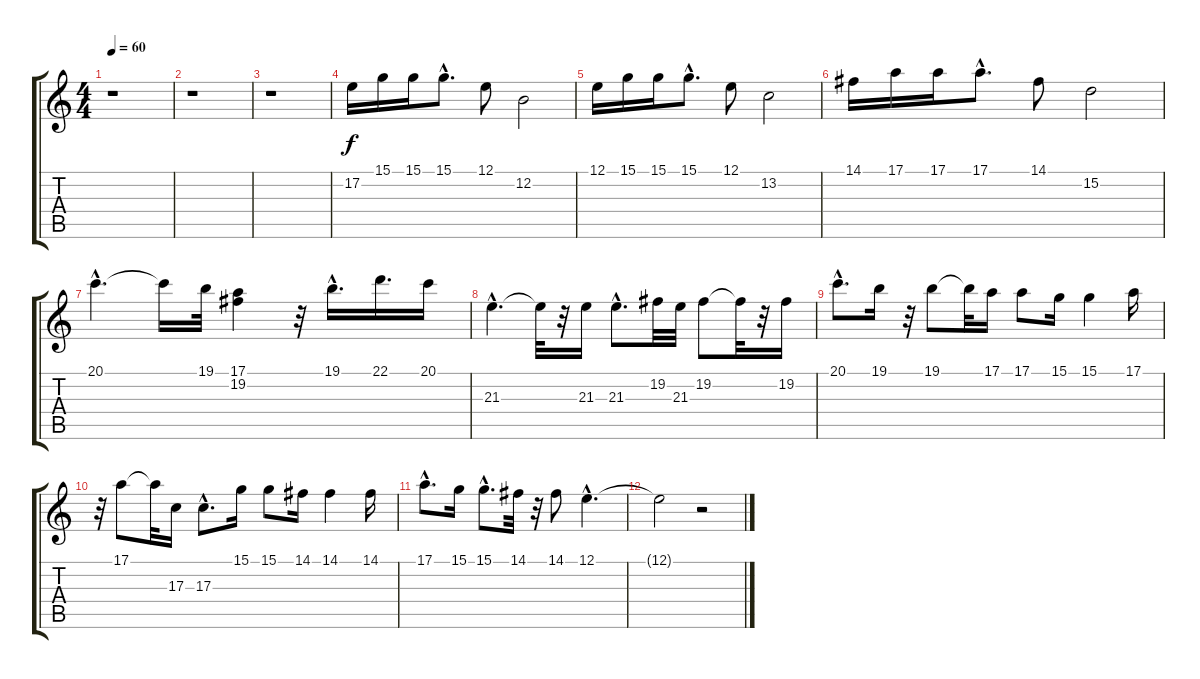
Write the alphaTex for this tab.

\track "" {instrument panflute}
\staff {score tabs}
\tuning (E4 B3 G3 D3 A2 E2) {hide}
\ts (4 4)
\tempo 60
\clef g2
\ks c
r.1{dy f} |
r.1 |
r.1 |
17.2.16 15.1.16 15.1.16 15.1{hac}.8{d} 12.1.8 12.2.2 |
12.1.16 15.1.16 15.1.16 15.1{hac}.8{d} 12.1.8 13.2.2 |
14.1.16 17.1.16 17.1.16 17.1{hac}.8{d} 14.1.8 15.2.2 |
20.1{hac}.4{d} 20.1{t}.16 19.1.32 (17.1 19.2).4 r.32 19.1{hac}.16{d} 22.1.16{d} 20.1.16 |
21.3{hac}.4{d} 21.3{t}.32 r.32 21.3.16 21.3{hac}.8{d} 19.2.32 21.3.32 19.2.8 19.2{t}.32 r.32 19.2.16 |
20.1{hac}.8{d} 19.1.16 r.32 19.1.8 19.1{t}.32 17.1.16 17.1.8 15.1.16 15.1.4 17.1.16 |
r.32 17.1.8 17.1{t}.32 17.3.16 17.3{hac}.8{d} 15.1.16 15.1.8 14.1.16 14.1.4 14.1.16 |
17.1{hac}.8{d} 15.1.16 15.1{hac}.8{d} 14.1.32 r.32 14.1.8 12.1{hac}.4{d volume 15} |
12.1{t}.2 r.2
